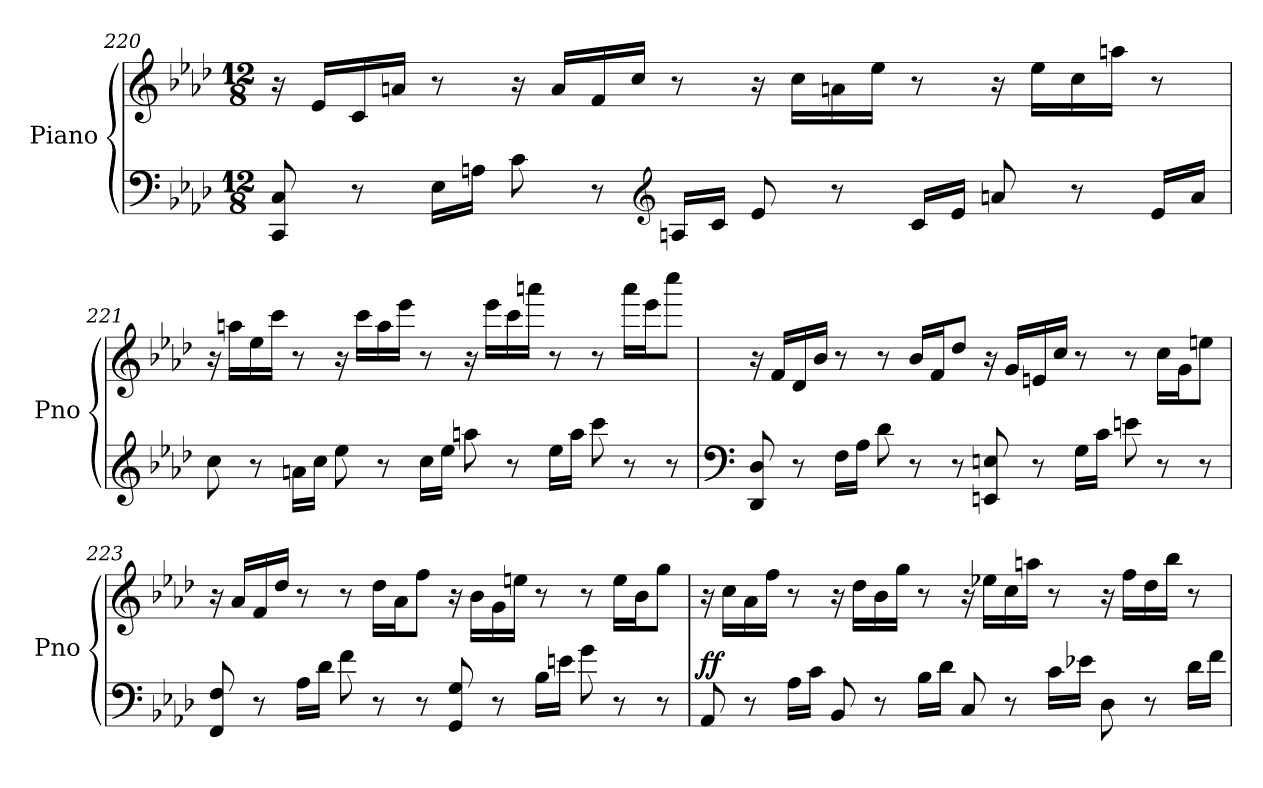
**kern	**kern	**dynam
*part1	*part1	*part1
*staff2	*staff1	*staff1/2
*I"Piano	*	*
*I'Pno	*	*
!!LO:LB:g=z
*clefF4	*clefG2	*
*k[b-e-a-d-]	*k[b-e-a-d-]	*
*M12/8	*M12/8	*
=220	=220	=220
!	!	!LO:DY:b
8CC/ 8C/	16r	other-dynamics
.	16e-/LL	.
8r	16c/	.
.	16an/JJ	.
16E-\LL	8r	.
16An\JJ	.	.
8c\	16r	.
.	16a/LL	.
8r	16f/	.
.	16cc/JJ	.
*clefG2	*	*
16An/LL	8r	.
16c/JJ	.	.
8e-/	16r	.
.	16cc\LL	.
8r	16an\	.
.	16ee-\JJ	.
16c/LL	8r	.
16e-/JJ	.	.
8an/	16r	.
.	16ee-\LL	.
8r	16cc\	.
.	16aan\JJ	.
16e-/LL	8r	.
16a/JJ	.	.
!!LO:LB:g=z
=221	=221	=221
8cc\	16r	.
.	16aan\LL	.
8r	16ee-\	.
.	16ccc\JJ	.
16an\LL	8r	.
16cc\JJ	.	.
8ee-\	16r	.
.	16ccc\LL	.
8r	16aa\	.
.	16eee-\JJ	.
16cc\LL	8r	.
16ee-\JJ	.	.
8aan\	16r	.
.	16eee-\LL	.
8r	16ccc\	.
.	16aaan\JJ	.
16ee-\LL	8r	.
16aa\JJ	.	.
8ccc\	8r	.
8r	16aaa\LL	.
.	16eee-\J	.
8r	8cccc\J	.
=222	=222	=222
*clefF4	*	*
8DD-/ 8D-/	16r	.
.	16f/LL	.
8r	16d-/	.
.	16b-/JJ	.
16F\LL	8r	.
16A-\JJ	.	.
8d-\	8r	.
8r	16b-/LL	.
.	16f/J	.
8r	8dd-/J	.
8EEn/ 8En/	16r	.
.	16g/LL	.
8r	16en/	.
.	16cc/JJ	.
16G\LL	8r	.
16c\JJ	.	.
8en\	8r	.
8r	16cc\LL	.
.	16g\J	.
8r	8een\J	.
!!LO:PB:g=z
=223	=223	=223
8FF/ 8F/	16r	.
.	16a-/LL	.
8r	16f/	.
.	16dd-/JJ	.
16A-\LL	8r	.
16d-\JJ	.	.
8f\	8r	.
8r	16dd-\LL	.
.	16a-\J	.
8r	8ff\J	.
8GG/ 8G/	16r	.
.	16b-\LL	.
8r	16g\	.
.	16een\JJ	.
16B-\LL	8r	.
16en\JJ	.	.
8g\	8r	.
8r	16ee\LL	.
.	16b-\J	.
8r	8gg\J	.
=224	=224	=224
!	!	!LO:DY:a=2
8AA-/	16r	ff
.	16cc\LL	.
8r	16a-\	.
.	16ff\JJ	.
16A-\LL	8r	.
16c\JJ	.	.
8BB-/	16r	.
.	16dd-\LL	.
8r	16b-\	.
.	16gg\JJ	.
16B-\LL	8r	.
16d-\JJ	.	.
8C/	16r	.
.	16ee-X\LL	.
8r	16cc\	.
.	16aan\JJ	.
16c\LL	8r	.
16e-X\JJ	.	.
8D-\	16r	.
.	16ff\LL	.
8r	16dd-\	.
.	16bb-\JJ	.
16d-\LL	8r	.
16f\JJ	.	.
=	=	=
*-	*-	*-
